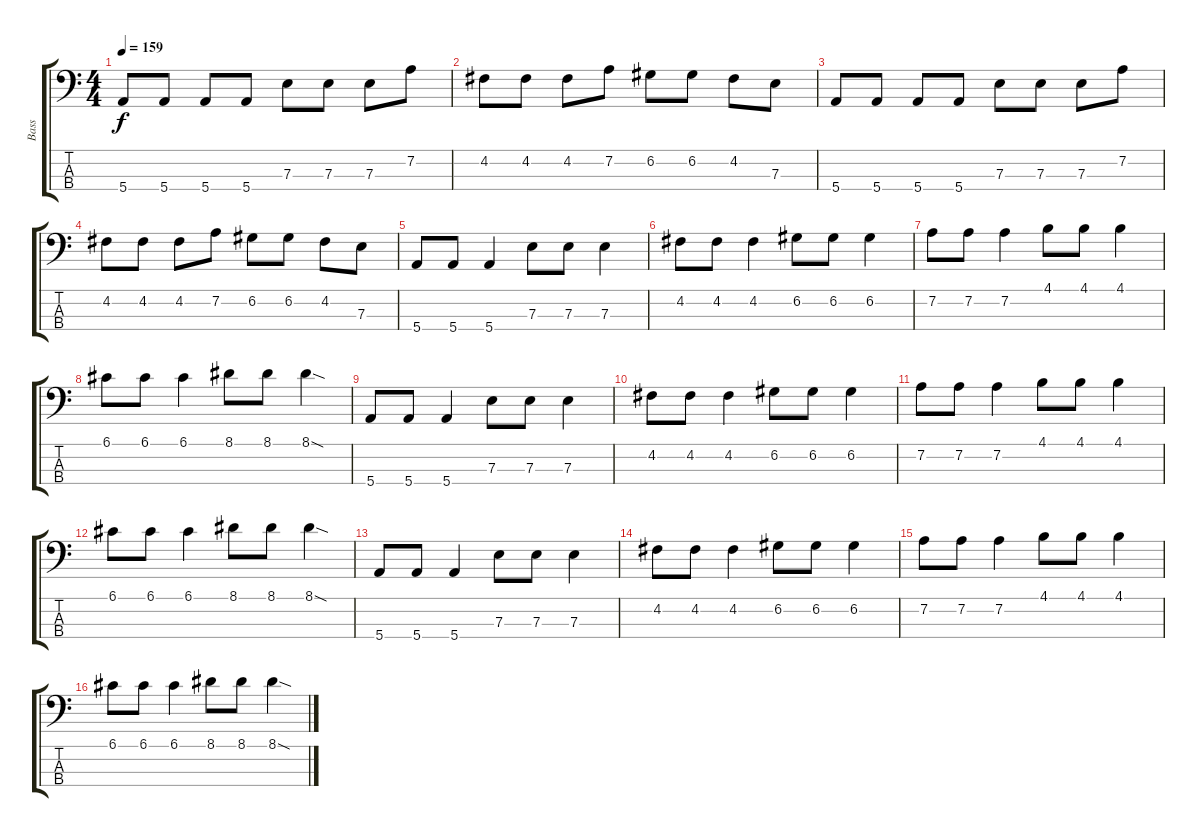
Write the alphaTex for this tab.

\track ("Bass" "Bass") {instrument electricbassfinger}
\staff {score tabs}
\tuning (G2 D2 A1 E1) {hide}
\ts (4 4)
\tempo 159
\clef f4
\ks c
5.4.8{dy f} 5.4.8 5.4.8 5.4.8 7.3.8 7.3.8 7.3.8 7.2.8 |
4.2.8 4.2.8 4.2.8 7.2.8 6.2.8 6.2.8 4.2.8 7.3.8 |
5.4.8 5.4.8 5.4.8 5.4.8 7.3.8 7.3.8 7.3.8 7.2.8 |
4.2.8 4.2.8 4.2.8 7.2.8 6.2.8 6.2.8 4.2.8 7.3.8 |
5.4.8 5.4.8 5.4.4 7.3.8 7.3.8 7.3.4 |
4.2.8 4.2.8 4.2.4 6.2.8 6.2.8 6.2.4 |
7.2.8 7.2.8 7.2.4 4.1.8 4.1.8 4.1.4 |
6.1.8 6.1.8 6.1.4 8.1.8 8.1.8 8.1{sod}.4 |
5.4.8 5.4.8 5.4.4 7.3.8 7.3.8 7.3.4 |
4.2.8 4.2.8 4.2.4 6.2.8 6.2.8 6.2.4 |
7.2.8 7.2.8 7.2.4 4.1.8 4.1.8 4.1.4 |
6.1.8 6.1.8 6.1.4 8.1.8 8.1.8 8.1{sod}.4 |
5.4.8 5.4.8 5.4.4 7.3.8 7.3.8 7.3.4 |
4.2.8 4.2.8 4.2.4 6.2.8 6.2.8 6.2.4 |
7.2.8 7.2.8 7.2.4 4.1.8 4.1.8 4.1.4 |
6.1.8 6.1.8 6.1.4 8.1.8 8.1.8 8.1{sod}.4
